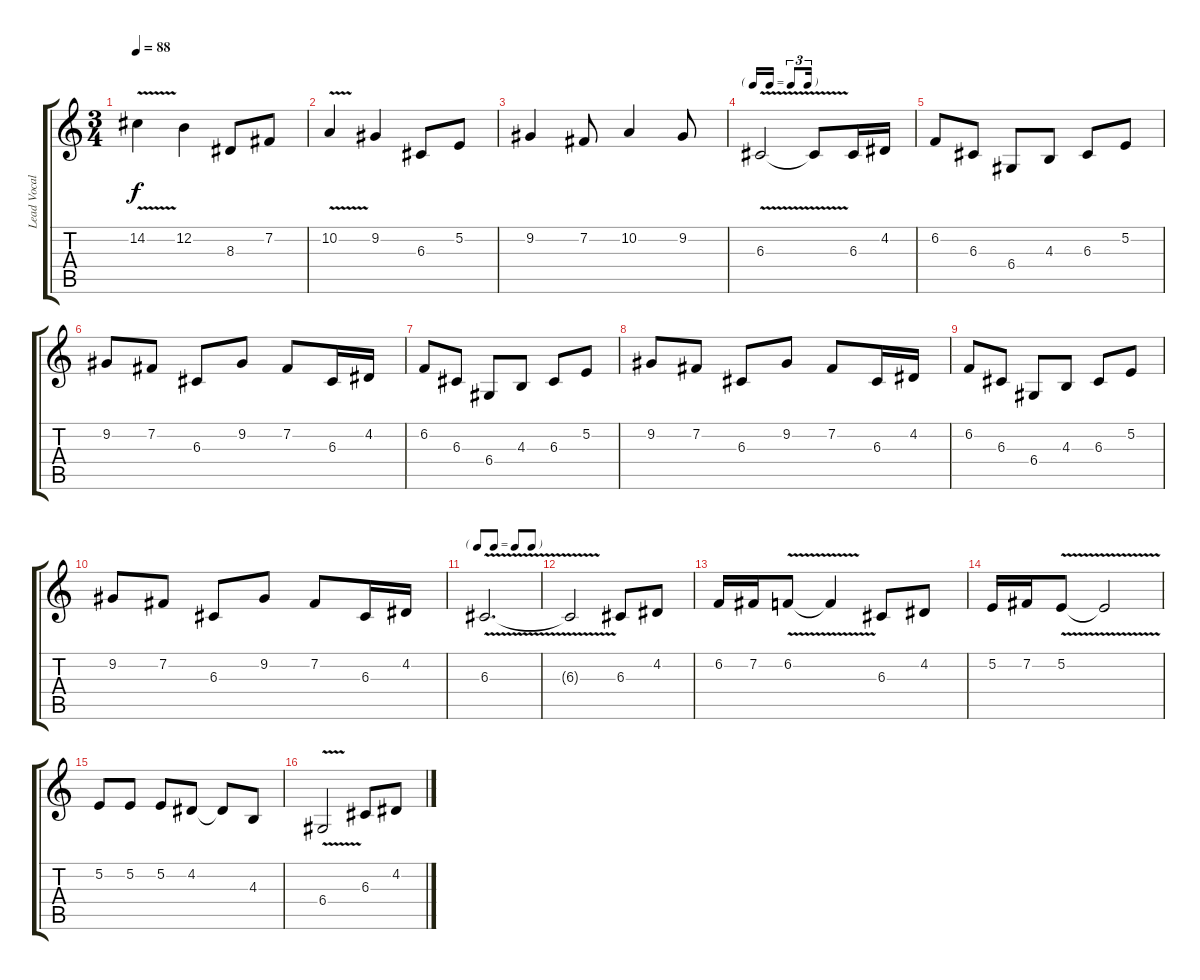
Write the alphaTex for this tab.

\track ("Lead Vocals (or Lead Guitar)" "Lead Vocal") {instrument flute}
\staff {score tabs}
\tuning (E4 B3 G3 D3 A2 E2) {hide}
\ts (3 4)
\tempo 88
\clef g2
\ks c
14.2{v}.4{dy f} 12.2.4 8.3.8 7.2.8 |
10.2{v}.4 9.2.4 6.3.8 5.2.8 |
9.2.4 7.2.8 10.2.4 9.2.8 |
\tf triplet16th
6.3{v}.2 6.3{t}.8 6.3.16 4.2.16 |
6.2.8 6.3.8 6.4.8 4.3.8 6.3.8 5.2.8 |
9.2.8 7.2.8 6.3.8 9.2.8 7.2.8 6.3.16 4.2.16 |
6.2.8 6.3.8 6.4.8 4.3.8 6.3.8 5.2.8 |
9.2.8 7.2.8 6.3.8 9.2.8 7.2.8 6.3.16 4.2.16 |
6.2.8 6.3.8 6.4.8 4.3.8 6.3.8 5.2.8 |
9.2.8 7.2.8 6.3.8 9.2.8 7.2.8 6.3.16 4.2.16 |
\tf none
6.3{v}.2{d} |
6.3{t}.2 6.3.8 4.2.8 |
6.2.16 7.2.16 6.2{v}.8 6.2{t}.4 6.3.8 4.2.8 |
5.2.16 7.2.16 5.2{v}.8 5.2{t}.2 |
5.2.8 5.2.8 5.2.8 4.2.8 4.2{t}.8 4.3.8 |
6.4{v}.2 6.3.8 4.2.8
